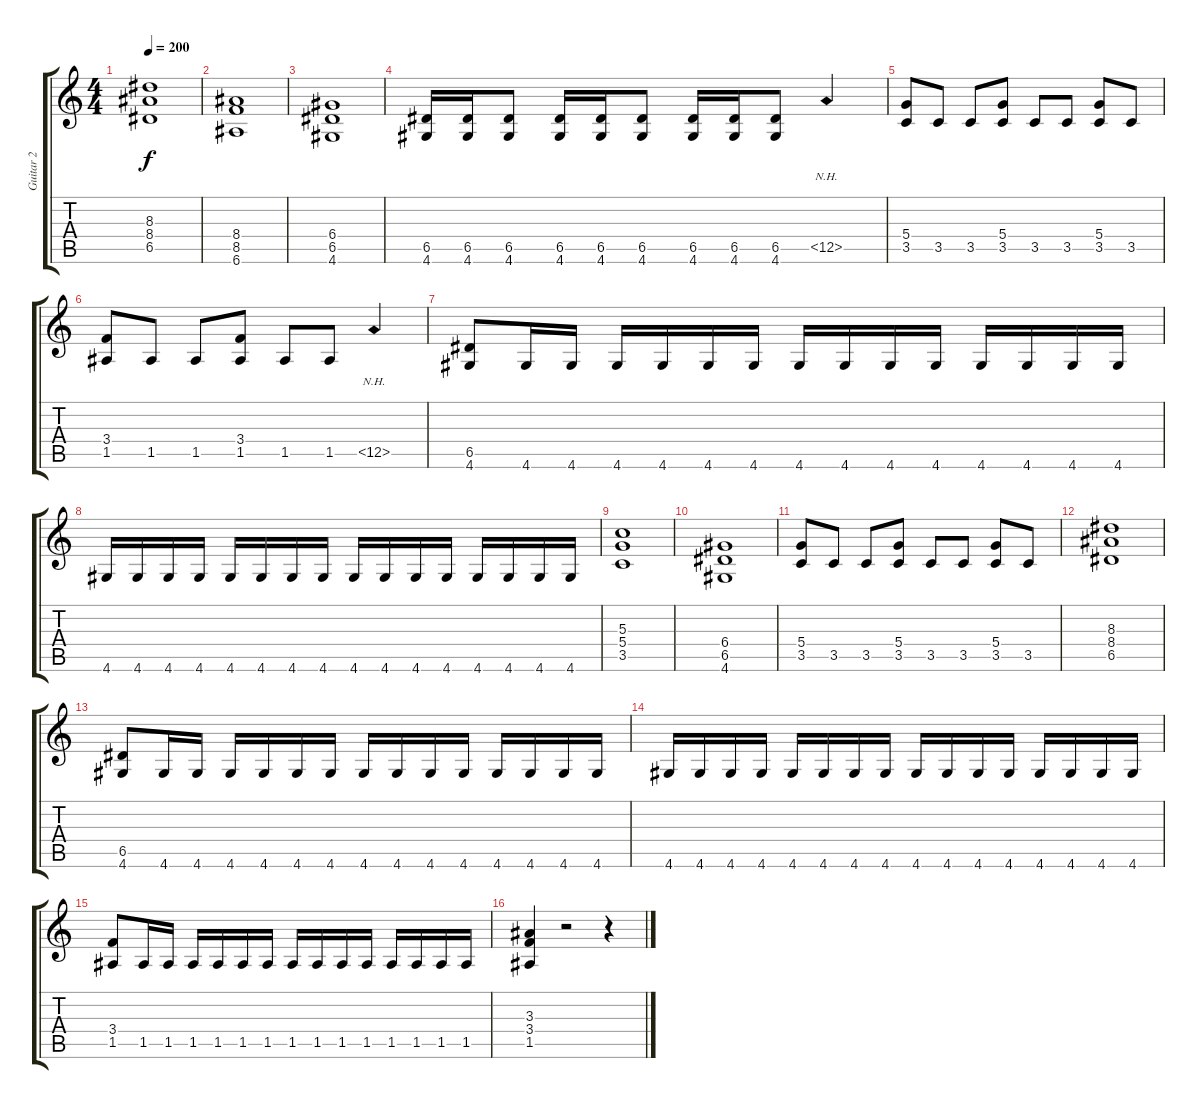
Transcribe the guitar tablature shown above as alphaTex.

\track ("Guitar 2" "Guitar 2") {instrument distortionguitar}
\staff {score tabs}
\tuning (E4 B3 G3 D3 A2 E2) {hide}
\ts (4 4)
\section ("" "")
\tempo 200
\clef g2
\ks c
(8.3 8.4 6.5).1{dy f} |
(8.4 8.5 6.6).1 |
(6.4 6.5 4.6).1 |
(6.5 4.6).16 (6.5 4.6).16 (6.5 4.6).8 (6.5 4.6).16 (6.5 4.6).16 (6.5 4.6).8 (6.5 4.6).16 (6.5 4.6).16 (6.5 4.6).8 6.5{nh}.4 |
(5.4 3.5).8 3.5.8 3.5.8 (5.4 3.5).8 3.5.8 3.5.8 (5.4 3.5).8 3.5.8 |
(3.4 1.5).8 1.5.8 1.5.8 (3.4 1.5).8 1.5.8 1.5.8 1.5{nh}.4 |
(6.5 4.6).8 4.6.16 4.6.16 4.6.16 4.6.16 4.6.16 4.6.16 4.6.16 4.6.16 4.6.16 4.6.16 4.6.16 4.6.16 4.6.16 4.6.16 |
4.6.16 4.6.16 4.6.16 4.6.16 4.6.16 4.6.16 4.6.16 4.6.16 4.6.16 4.6.16 4.6.16 4.6.16 4.6.16 4.6.16 4.6.16 4.6.16 |
\section ("" "")
(5.3 5.4 3.5).1 |
(6.4 6.5 4.6).1 |
(5.4 3.5).8 3.5.8 3.5.8 (5.4 3.5).8 3.5.8 3.5.8 (5.4 3.5).8 3.5.8 |
(8.3 8.4 6.5).1 |
(6.5 4.6).8 4.6.16 4.6.16 4.6.16 4.6.16 4.6.16 4.6.16 4.6.16 4.6.16 4.6.16 4.6.16 4.6.16 4.6.16 4.6.16 4.6.16 |
4.6.16 4.6.16 4.6.16 4.6.16 4.6.16 4.6.16 4.6.16 4.6.16 4.6.16 4.6.16 4.6.16 4.6.16 4.6.16 4.6.16 4.6.16 4.6.16 |
(3.4 1.5).8 1.5.16 1.5.16 1.5.16 1.5.16 1.5.16 1.5.16 1.5.16 1.5.16 1.5.16 1.5.16 1.5.16 1.5.16 1.5.16 1.5.16 |
(3.3 3.4 1.5).4 r.2 r.4
